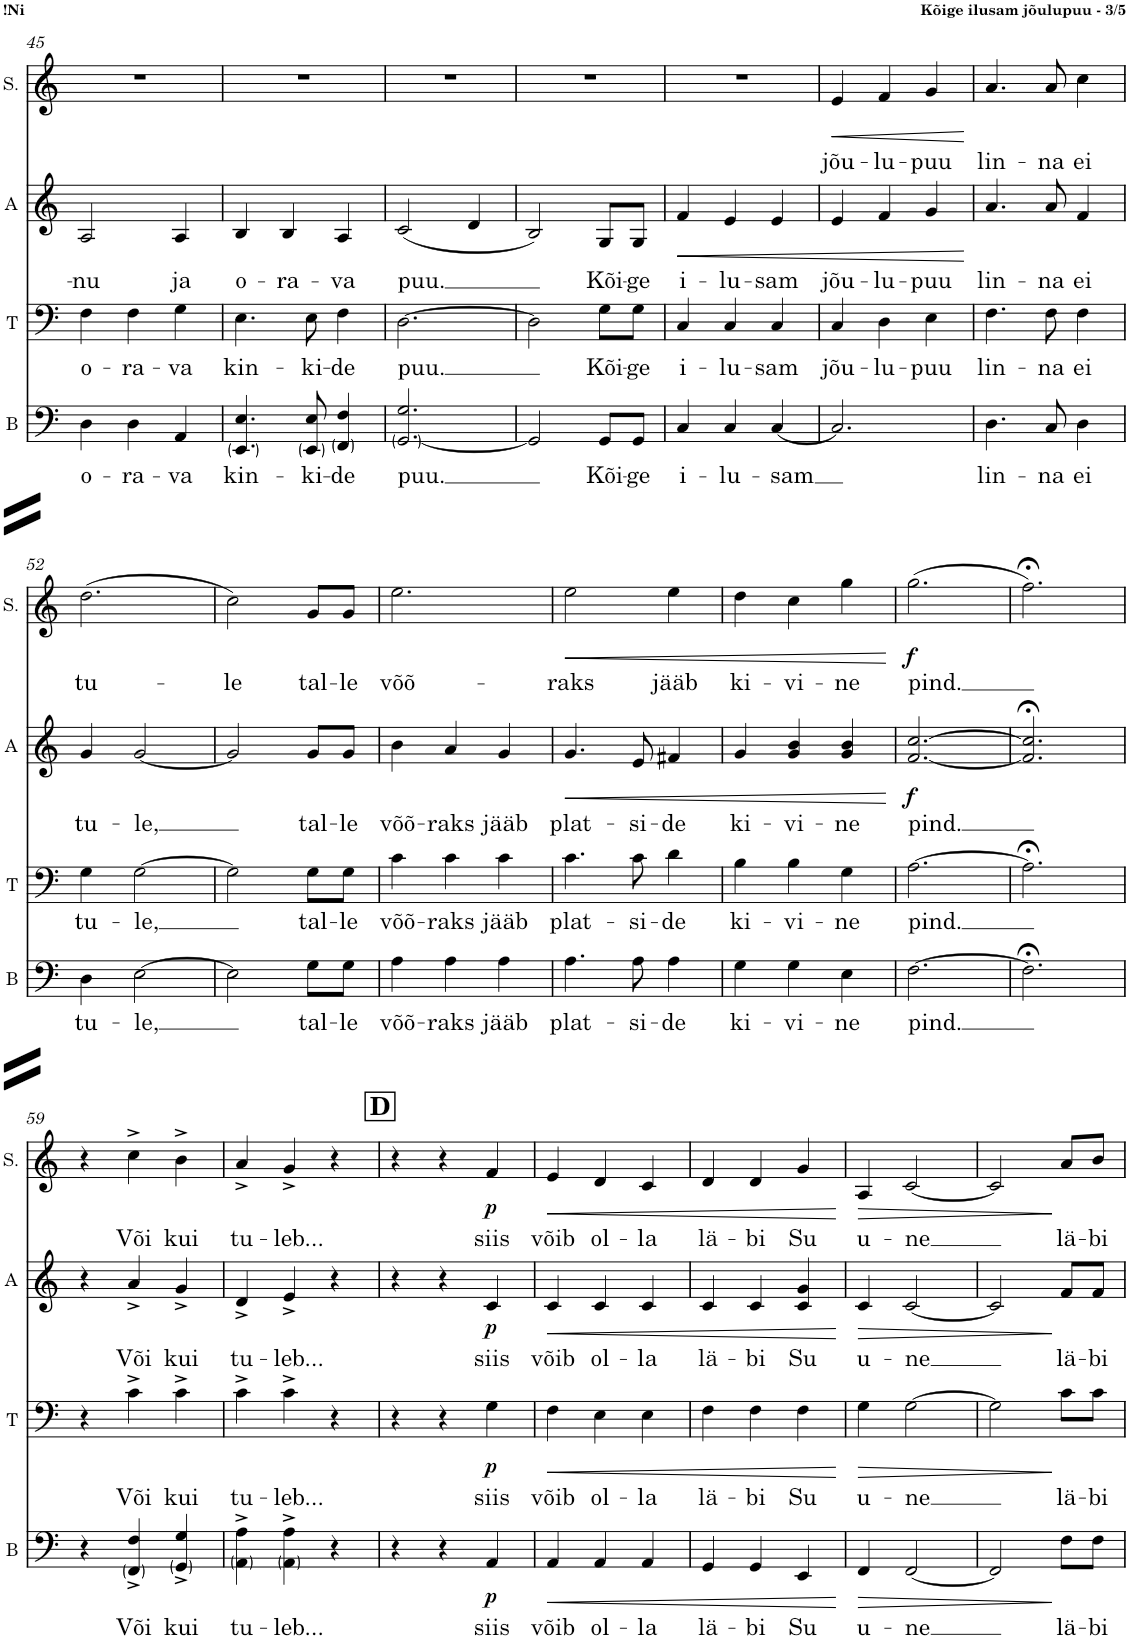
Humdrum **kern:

**kern	**text	**dynam	**kern	**text	**dynam	**kern	**text	**dynam	**kern	**text	**dynam
*part4	*part4	*part4	*part3	*part3	*part3	*part2	*part2	*part2	*part1	*part1	*part1
*staff4	*staff4	*staff4	*staff3	*staff3	*staff3	*staff2	*staff2	*staff2	*staff1	*staff1	*staff1
*I"B	*	*	*I"T	*	*	*I"A	*	*	*I"S	*	*
*I'B	*	*	*I'T	*	*	*I'A	*	*	*I'S.	*	*
!!LO:PB:g=z
*clefF4	*	*	*clefF4	*	*	*clefG2	*	*	*clefG2	*	*
*	*	*	*	*	*	*Trd1c2	*	*	*	*	*
*k[]	*	*	*k[]	*	*	*k[]	*	*	*k[]	*	*
*M3/4	*	*	*M3/4	*	*	*M3/4	*	*	*M3/4	*	*
=45	=45	=45	=45	=45	=45	=45	=45	=45	=45	=45	=45
!	!LO:LY:b	!	!	!LO:LY:b	!	!	!LO:LY:b	!	!	!	!
4D\	o-	.	4F\	o-	.	2A/	-nu	.	2.r	.	.
!	!LO:LY:b	!	!	!LO:LY:b	!	!	!	!	!	!	!
4D\	-ra-	.	4F\	-ra-	.	.	.	.	.	.	.
!	!LO:LY:b	!	!	!LO:LY:b	!	!	!LO:LY:b	!	!	!	!
4AA/	-va	.	4G\	-va	.	4A/	ja	.	.	.	.
=46	=46	=46	=46	=46	=46	=46	=46	=46	=46	=46	=46
!	!LO:LY:b	!	!	!LO:LY:b	!	!	!LO:LY:b	!	!	!	!
4.EE/ 4.E/	kin-	.	4.E\	kin-	.	4B/	o-	.	2.r	.	.
!	!	!	!	!	!	!	!LO:LY:b	!	!	!	!
.	.	.	.	.	.	4B/	-ra-	.	.	.	.
!	!LO:LY:b	!	!	!LO:LY:b	!	!	!	!	!	!	!
8EE/ 8E/	-ki-	.	8E\	-ki-	.	.	.	.	.	.	.
!	!LO:LY:b	!	!	!LO:LY:b	!	!	!LO:LY:b	!	!	!	!
4FF/ 4F/	-de	.	4F\	-de	.	4A/	-va	.	.	.	.
=47	=47	=47	=47	=47	=47	=47	=47	=47	=47	=47	=47
!	!LO:LY:b	!	!	!LO:LY:b	!	!	!LO:LY:b	!	!	!	!
[2.GG/ 2.G/	puu.	.	[2.D\	puu.	.	(2c/	puu.	.	2.r	.	.
.	.	.	.	.	.	4d/	.	.	.	.	.
=48	=48	=48	=48	=48	=48	=48	=48	=48	=48	=48	=48
2GG/]	.	.	2D\]	.	.	2B/)	.	.	2.r	.	.
!	!LO:LY:b	!	!	!LO:LY:b	!	!	!LO:LY:b	!	!	!	!
8GG/L	Kõi-	.	8G\L	Kõi-	.	8G/L	Kõi-	.	.	.	.
!	!LO:LY:b	!	!	!LO:LY:b	!	!	!LO:LY:b	!	!	!	!
8GG/J	-ge	.	8G\J	-ge	.	8G/J	-ge	.	.	.	.
=49	=49	=49	=49	=49	=49	=49	=49	=49	=49	=49	=49
!	!LO:LY:b	!	!	!LO:LY:b	!	!	!LO:LY:b	!LO:HP:b	!	!	!
4C/	i-	.	4C/	i-	.	4f/	i-	<	2.r	.	.
!	!LO:LY:b	!	!	!LO:LY:b	!	!	!LO:LY:b	!	!	!	!
4C/	-lu-	.	4C/	-lu-	.	4e/	-lu-	.	.	.	.
!	!LO:LY:b	!	!	!LO:LY:b	!	!	!LO:LY:b	!	!	!	!
[4C/	-sam	.	4C/	-sam	.	4e/	-sam	.	.	.	.
=50	=50	=50	=50	=50	=50	=50	=50	=50	=50	=50	=50
!	!	!	!	!LO:LY:b	!	!	!LO:LY:b	!	!	!LO:LY:b	!LO:HP:b
2.C/]	.	.	4C/	jõu-	.	4e/	jõu-	.	4e/	jõu-	<
!	!	!	!	!LO:LY:b	!	!	!LO:LY:b	!	!	!LO:LY:b	!
.	.	.	4D\	-lu-	.	4f/	-lu-	.	4f/	-lu-	.
!	!	!	!	!LO:LY:b	!	!	!LO:LY:b	!	!	!LO:LY:b	!
.	.	.	4E\	-puu	.	4g/	-puu	.	4g/	-puu	.
.	.	.	.	.	.	.	.	[	.	.	[
=51	=51	=51	=51	=51	=51	=51	=51	=51	=51	=51	=51
!	!LO:LY:b	!	!	!LO:LY:b	!	!	!LO:LY:b	!	!	!LO:LY:b	!
4.D\	lin-	.	4.F\	lin-	.	4.a/	lin-	.	4.a/	lin-	.
!	!LO:LY:b	!	!	!LO:LY:b	!	!	!LO:LY:b	!	!	!LO:LY:b	!
8C/	-na	.	8F\	-na	.	8a/	-na	.	8a/	-na	.
!	!LO:LY:b	!	!	!LO:LY:b	!	!	!LO:LY:b	!	!	!LO:LY:b	!
4D\	ei	.	4F\	ei	.	4f/	ei	.	4cc\	ei	.
!!LO:LB:g=z
=52	=52	=52	=52	=52	=52	=52	=52	=52	=52	=52	=52
!	!LO:LY:b	!	!	!LO:LY:b	!	!	!LO:LY:b	!	!	!LO:LY:b	!
4D\	tu-	.	4G\	tu-	.	4g/	tu-	.	(2.dd\	tu-	.
!	!LO:LY:b	!	!	!LO:LY:b	!	!	!LO:LY:b	!	!	!	!
[2E\	-le,	.	[2G\	-le,	.	[2g/	-le,	.	.	.	.
=53	=53	=53	=53	=53	=53	=53	=53	=53	=53	=53	=53
!	!	!	!	!	!	!	!	!	!	!LO:LY:b	!
2E\]	.	.	2G\]	.	.	2g/]	.	.	2cc\)	-le	.
!	!LO:LY:b	!	!	!LO:LY:b	!	!	!LO:LY:b	!	!	!LO:LY:b	!
8G\L	tal-	.	8G\L	tal-	.	8g/L	tal-	.	8g/L	tal-	.
!	!LO:LY:b	!	!	!LO:LY:b	!	!	!LO:LY:b	!	!	!LO:LY:b	!
8G\J	-le	.	8G\J	-le	.	8g/J	-le	.	8g/J	-le	.
=54	=54	=54	=54	=54	=54	=54	=54	=54	=54	=54	=54
!	!LO:LY:b	!	!	!LO:LY:b	!	!	!LO:LY:b	!	!	!LO:LY:b	!
4A\	võõ-	.	4c\	võõ-	.	4b\	võõ-	.	2.ee\	võõ-	.
!	!LO:LY:b	!	!	!LO:LY:b	!	!	!LO:LY:b	!	!	!	!
4A\	-raks	.	4c\	-raks	.	4a/	-raks	.	.	.	.
!	!LO:LY:b	!	!	!LO:LY:b	!	!	!LO:LY:b	!	!	!	!
4A\	jääb	.	4c\	jääb	.	4g/	jääb	.	.	.	.
=55	=55	=55	=55	=55	=55	=55	=55	=55	=55	=55	=55
!	!LO:LY:b	!	!	!LO:LY:b	!	!	!LO:LY:b	!LO:HP:b	!	!LO:LY:b	!LO:HP:b
4.A\	plat-	.	4.c\	plat-	.	4.g/	plat-	<	2ee\	-raks	<
!	!LO:LY:b	!	!	!LO:LY:b	!	!	!LO:LY:b	!	!	!	!
8A\	-si-	.	8c\	-si-	.	8e/	-si-	.	.	.	.
!	!LO:LY:b	!	!	!LO:LY:b	!	!	!LO:LY:b	!	!	!LO:LY:b	!
4A\	-de	.	4d\	-de	.	4f#X/	-de	.	4ee\	jääb	.
=56	=56	=56	=56	=56	=56	=56	=56	=56	=56	=56	=56
!	!LO:LY:b	!	!	!LO:LY:b	!	!	!LO:LY:b	!	!	!LO:LY:b	!
4G\	ki-	.	4B\	ki-	.	4g/	ki-	.	4dd\	ki-	.
!	!LO:LY:b	!	!	!LO:LY:b	!	!	!LO:LY:b	!	!	!LO:LY:b	!
4G\	-vi-	.	4B\	-vi-	.	4g/ 4b/	-vi-	.	4cc\	-vi-	.
!	!LO:LY:b	!	!	!LO:LY:b	!	!	!LO:LY:b	!	!	!LO:LY:b	!
4E\	-ne	.	4G\	-ne	.	4g/ 4b/	-ne	.	4gg\	-ne	.
.	.	.	.	.	.	.	.	[	.	.	[
=57	=57	=57	=57	=57	=57	=57	=57	=57	=57	=57	=57
!	!LO:LY:b	!	!	!LO:LY:b	!	!	!LO:LY:b	!LO:DY:b	!	!LO:LY:b	!LO:DY:b
[2.F\	pind.	.	[2.A\	pind.	.	[2.f/ [2.cc/	pind.	f	(2.gg\	pind.	f
=58	=58	=58	=58	=58	=58	=58	=58	=58	=58	=58	=58
2.F;<\]	.	.	2.A;<\]	.	.	2.f/];< 2.cc/];<	.	.	2.ff;<\)	.	.
!!LO:LB:g=z
=59	=59	=59	=59	=59	=59	=59	=59	=59	=59	=59	=59
4r	.	.	4r	.	.	4r	.	.	4r	.	.
!	!LO:LY:b	!	!	!LO:LY:b	!	!	!LO:LY:b	!	!	!LO:LY:b	!
4FF/^ 4F/^	Või	.	4c^\	Või	.	4a^/	Või	.	4cc^\	Või	.
!	!LO:LY:b	!	!	!LO:LY:b	!	!	!LO:LY:b	!	!	!LO:LY:b	!
4GG/^ 4G/^	kui	.	4c^\	kui	.	4g^/	kui	.	4b^\	kui	.
=60	=60	=60	=60	=60	=60	=60	=60	=60	=60	=60	=60
!	!LO:LY:b	!	!	!LO:LY:b	!	!	!LO:LY:b	!	!	!LO:LY:b	!
4AA\^ 4A\^	tu-	.	4c^\	tu-	.	4d^/	tu-	.	4a^/	tu-	.
!	!LO:LY:b	!	!	!LO:LY:b	!	!	!LO:LY:b	!	!	!LO:LY:b	!
4AA\^ 4A\^	-leb...	.	4c^\	-leb...	.	4e^/	-leb...	.	4g^/	-leb...	.
4r	.	.	4r	.	.	4r	.	.	4r	.	.
=61	=61	=61	=61	=61	=61	=61	=61	=61	=61	=61	=61
4r	.	.	4r	.	.	4r	.	.	4r	.	.
4r	.	.	4r	.	.	4r	.	.	4r	.	.
!	!LO:LY:b	!LO:DY:b	!	!LO:LY:b	!LO:DY:b	!	!LO:LY:b	!LO:DY:b	!	!LO:LY:b	!LO:DY:b
4AA/	siis	p	4G\	siis	p	4c/	siis	p	4f/	siis	p
=62	=62	=62	=62	=62	=62	=62	=62	=62	=62	=62	=62
!	!LO:LY:b	!LO:HP:b	!	!LO:LY:b	!LO:HP:b	!	!LO:LY:b	!LO:HP:b	!	!LO:LY:b	!LO:HP:b
4AA/	võib	<	4F\	võib	<	4c/	võib	<	4e/	võib	<
!	!LO:LY:b	!	!	!LO:LY:b	!	!	!LO:LY:b	!	!	!LO:LY:b	!
4AA/	ol-	.	4E\	ol-	.	4c/	ol-	.	4d/	ol-	.
!	!LO:LY:b	!	!	!LO:LY:b	!	!	!LO:LY:b	!	!	!LO:LY:b	!
4AA/	-la	.	4E\	-la	.	4c/	-la	.	4c/	-la	.
=63	=63	=63	=63	=63	=63	=63	=63	=63	=63	=63	=63
!	!LO:LY:b	!	!	!LO:LY:b	!	!	!LO:LY:b	!	!	!LO:LY:b	!
4GG/	lä-	.	4F\	lä-	.	4c/	lä-	.	4d/	lä-	.
!	!LO:LY:b	!	!	!LO:LY:b	!	!	!LO:LY:b	!	!	!LO:LY:b	!
4GG/	-bi	.	4F\	-bi	.	4c/	-bi	.	4d/	-bi	.
!	!LO:LY:b	!	!	!LO:LY:b	!	!	!LO:LY:b	!	!	!LO:LY:b	!
4EE/	Su	.	4F\	Su	.	4c/ 4g/	Su	.	4g/	Su	.
.	.	[	.	.	[	.	.	[	.	.	[
=64	=64	=64	=64	=64	=64	=64	=64	=64	=64	=64	=64
!	!LO:LY:b	!LO:HP:b	!	!LO:LY:b	!LO:HP:b	!	!LO:LY:b	!LO:HP:b	!	!LO:LY:b	!LO:HP:b
4FF/	u-	>	4G\	u-	>	4c/	u-	>	4A/	u-	>
!	!LO:LY:b	!	!	!LO:LY:b	!	!	!LO:LY:b	!	!	!LO:LY:b	!
[2FF/	-ne	.	[2G\	-ne	.	[2c/	-ne	.	[2c/	-ne	.
=65	=65	=65	=65	=65	=65	=65	=65	=65	=65	=65	=65
2FF/]	.	.	2G\]	.	.	2c/]	.	.	2c/]	.	.
!	!LO:LY:b	!	!	!LO:LY:b	!	!	!LO:LY:b	!	!	!LO:LY:b	!
8F\L	lä-	]	8c\L	lä-	]	8f/L	lä-	]	8a/L	lä-	]
!	!LO:LY:b	!	!	!LO:LY:b	!	!	!LO:LY:b	!	!	!LO:LY:b	!
8F\J	-bi	.	8c\J	-bi	.	8f/J	-bi	.	8b/J	-bi	.
=	=	=	=	=	=	=	=	=	=	=	=
*-	*-	*-	*-	*-	*-	*-	*-	*-	*-	*-	*-
